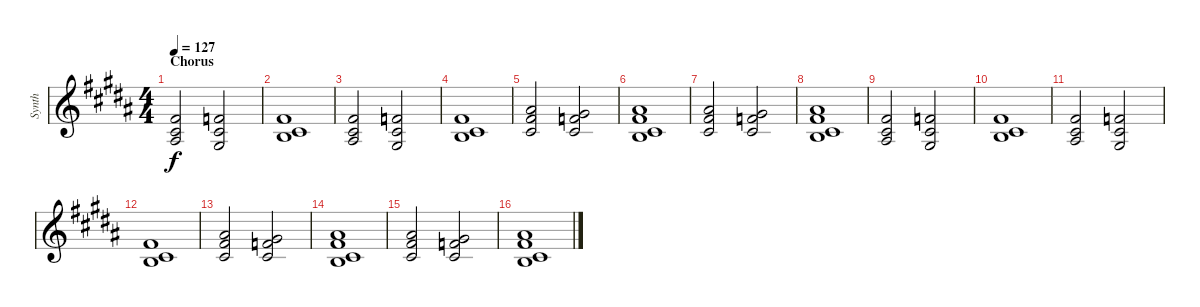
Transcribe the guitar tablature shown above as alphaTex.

\track ("Synth" "Synth") {instrument electricpiano1}
\staff {score}
\tuning (E4 B3 G3 D3 A2 E2) {hide}
\ts (4 4)
\section ("" "Chorus")
\tempo 127
\clef g2
\ks g#minor
(2.1 2.2 3.3).2{dy f} (1.1 2.2 1.3).2 |
(2.1 0.2 6.3).1 |
(2.1 2.2 3.3).2 (1.1 2.2 1.3).2 |
(2.1 0.2 6.3).1 |
(2.1 2.2 15.3).2 (1.1 2.2 13.3).2 |
(2.1 0.2 6.3 20.4).1 |
(2.1 2.2 15.3).2 (1.1 2.2 13.3).2 |
(2.1 0.2 6.3 20.4).1 |
(2.1 2.2 3.3).2 (1.1 2.2 1.3).2 |
(2.1 0.2 6.3).1 |
(2.1 2.2 3.3).2 (1.1 2.2 1.3).2 |
(2.1 0.2 6.3).1 |
(2.1 2.2 15.3).2 (1.1 2.2 13.3).2 |
(2.1 0.2 6.3 20.4).1 |
(2.1 2.2 15.3).2 (1.1 2.2 13.3).2 |
(2.1 0.2 6.3 20.4).1
